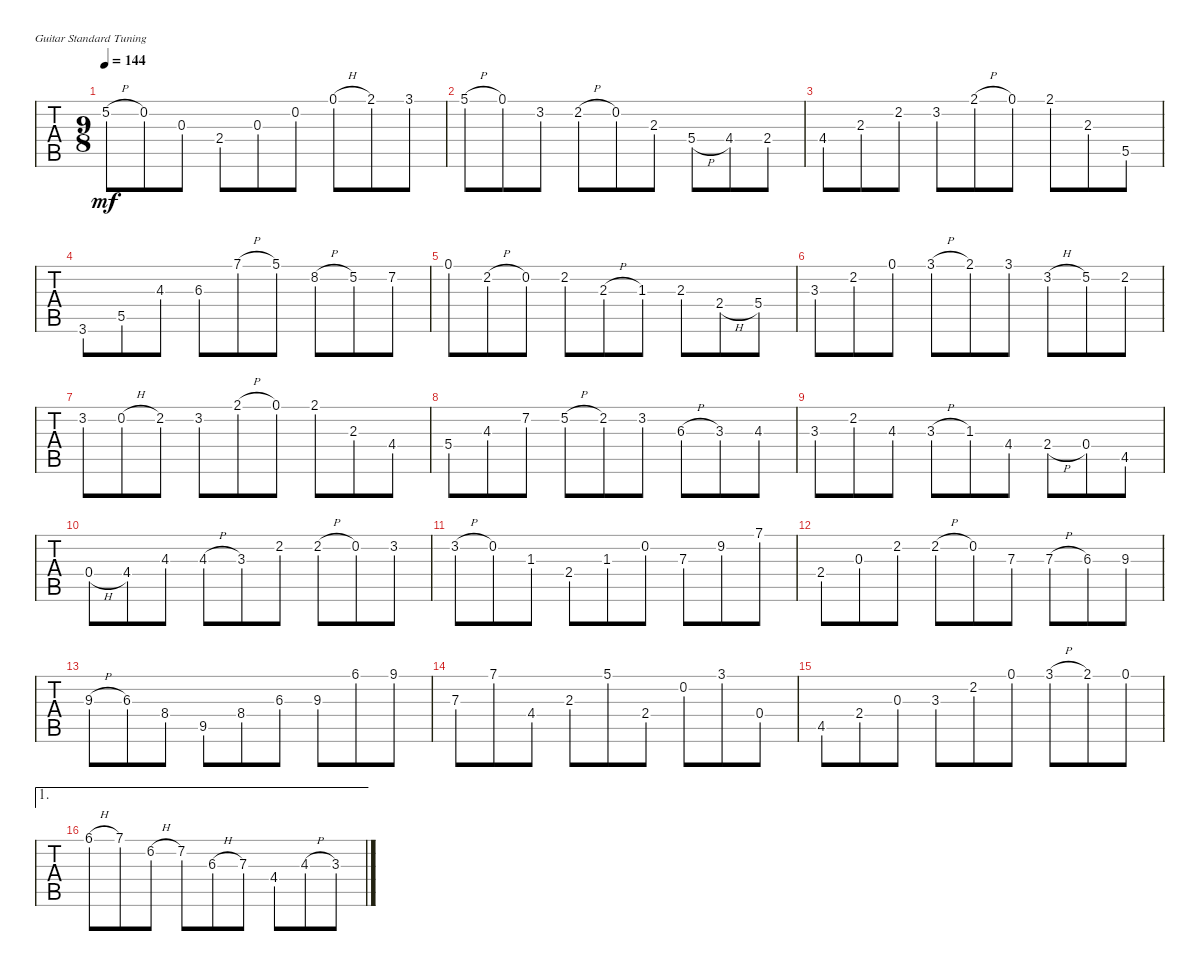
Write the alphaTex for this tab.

\bracketExtendMode groupsimilarinstruments
\singleTrackTrackNamePolicy hidden
\firstSystemTrackNameOrientation horizontal
\otherSystemsTrackNameOrientation horizontal
\track ("Untitled" "E-Gt") {instrument acousticgrandpiano}
\staff {tabs}
\tuning (E4 B3 G3 D3 A2 E2)
\displaytranspose 12
\ts (9 8)
\tempo 144
\clef g2
\ks bminor
5.2{h}.8{dy mf} 0.2.8 0.3.8 2.4.8 0.3.8 0.2.8 0.1{h}.8 2.1.8 3.1.8 |
5.1{h}.8 0.1.8 3.2.8 2.2{h}.8 0.2.8 2.3.8 5.4{h}.8 4.4.8 2.4.8 |
4.4.8 2.3.8 2.2.8 3.2.8 2.1{h}.8 0.1.8 2.1.8 2.3.8 5.5.8 |
3.6.8 5.5.8 4.3.8 6.3.8 7.1{h}.8 5.1.8 8.2{h}.8 5.2.8 7.2.8 |
0.1.8 2.2{h}.8 0.2.8 2.2.8 2.3{h}.8 1.3.8 2.3.8 2.4{h}.8 5.4.8 |
3.3.8 2.2.8 0.1.8 3.1{h}.8 2.1.8 3.1.8 3.2{h}.8 5.2.8 2.2.8 |
3.2.8 0.2{h}.8 2.2.8 3.2.8 2.1{h}.8 0.1.8 2.1.8 2.3.8 4.4.8 |
5.4.8 4.3.8 7.2.8 5.2{h}.8 2.2.8 3.2.8 6.3{h}.8 3.3.8 4.3.8 |
3.3.8 2.2.8 4.3.8 3.3{h}.8 1.3.8 4.4.8 2.4{h}.8 0.4.8 4.5.8 |
0.4{h}.8 4.4.8 4.3.8 4.3{h}.8 3.3.8 2.2.8 2.2{h}.8 0.2.8 3.2.8 |
3.2{h}.8 0.2.8 1.3.8 2.4.8 1.3.8 0.2.8 7.3.8 9.2.8 7.1.8 |
2.4.8 0.3.8 2.2.8 2.2{h}.8 0.2.8 7.3.8 7.3{h}.8 6.3.8 9.3.8 |
9.3{h}.8 6.3.8 8.4.8 9.5.8 8.4.8 6.3.8 9.3.8 6.1.8 9.1.8 |
7.3.8 7.1.8 4.4.8 2.3.8 5.1.8 2.4.8 0.2.8 3.1.8 0.4.8 |
4.5.8 2.4.8 0.3.8 3.3.8 2.2.8 0.1.8 3.1{h}.8 2.1.8 0.1.8 |
\ae 1
6.1{h}.8 7.1.8 6.2{h}.8 7.2.8 6.3{h}.8 7.3.8 4.4.8 4.3{h}.8 3.3.8
